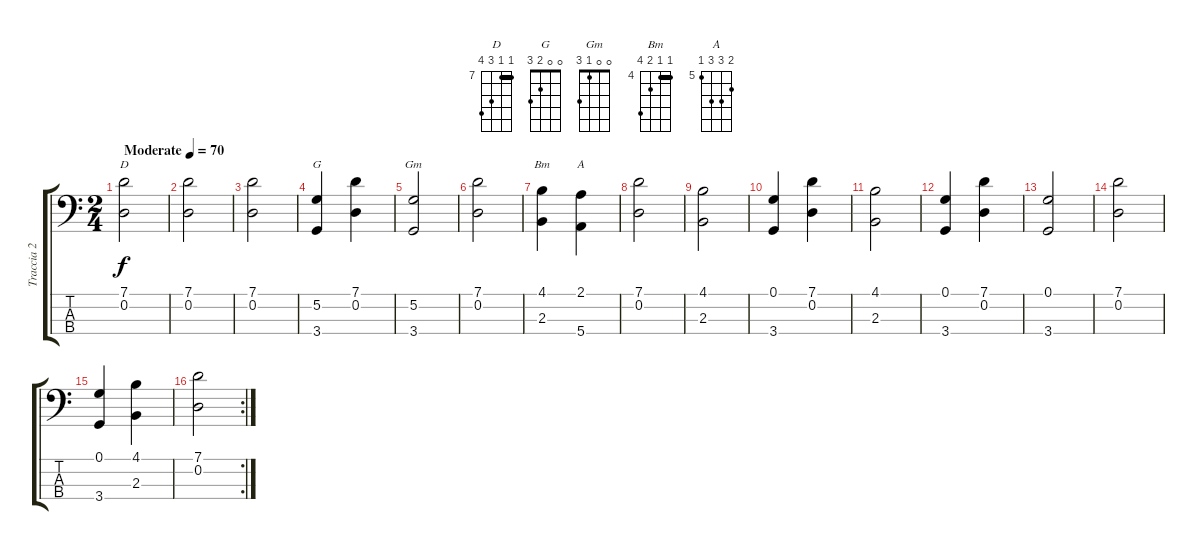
\track ("Traccia 2" "Traccia 2") {instrument electricbassfinger}
\staff {score tabs}
\tuning (G2 D2 A1 E1) {hide}
\chord ("D" 7 7 9 10) {firstfret 7 barre 7}
\chord ("G" 0 0 2 3)
\chord ("Gm" 0 0 1 3)
\chord ("Bm" 4 4 5 7) {firstfret 4 barre 4}
\chord ("A" 6 7 7 5) {firstfret 5}
\ts (2 4)
\tempo (70 "Moderate")
\clef f4
\ks c
(7.1 0.2).2{ch "D" dy f instrument electricbassfinger} |
(7.1 0.2).2 |
(7.1 0.2).2 |
(5.2 3.4).4{ch "G"} (7.1 0.2).4 |
(5.2 3.4).2{ch "Gm"} |
(7.1 0.2).2 |
(4.1 2.3).4{ch "Bm"} (2.1 5.4).4{ch "A"} |
(7.1 0.2).2 |
(4.1 2.3).2 |
(0.1 3.4).4 (7.1 0.2).4 |
(4.1 2.3).2 |
(0.1 3.4).4 (7.1 0.2).4 |
(0.1 3.4).2 |
(7.1 0.2).2 |
(0.1 3.4).4 (4.1 2.3).4 |
\rc 2
(7.1 0.2).2
